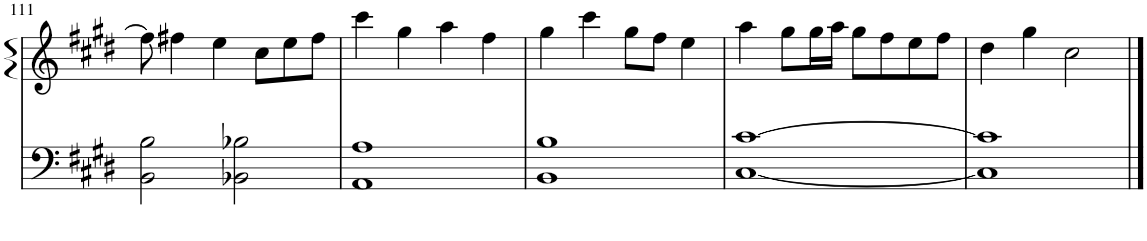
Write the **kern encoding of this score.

**kern	**kern
*part1	*part1
*staff2	*staff1
*I"Piano	*
*I'Pno.	*
!!LO:PB:g=z
*clefF4	*clefG2
*k[f#c#g#d#]	*k[f#c#g#d#]
*M4/4	*M4/4
=111	=111
2BB\ 2B\	8ff##\]
.	4ff#X\
.	4ee\
2BB-X\ 2B-X\	.
.	8cc#\L
.	8ee\
.	8ff#\J
=112	=112
1AA 1A	4ccc#\
.	4gg#\
.	4aa\
.	4ff#\
=113	=113
1BB 1B	4gg#\
.	4ccc#\
.	8gg#\L
.	8ff#\J
.	4ee\
=114	=114
[1C# [1c#	4aa\
.	8gg#\L
.	16gg#\L
.	16aa\JJ
.	8gg#\L
.	8ff#\
.	8ee\
.	8ff#\J
=115	=115
1C#] 1c#]	4dd#\
.	4gg#\
.	2cc#\
==	==
*-	*-
